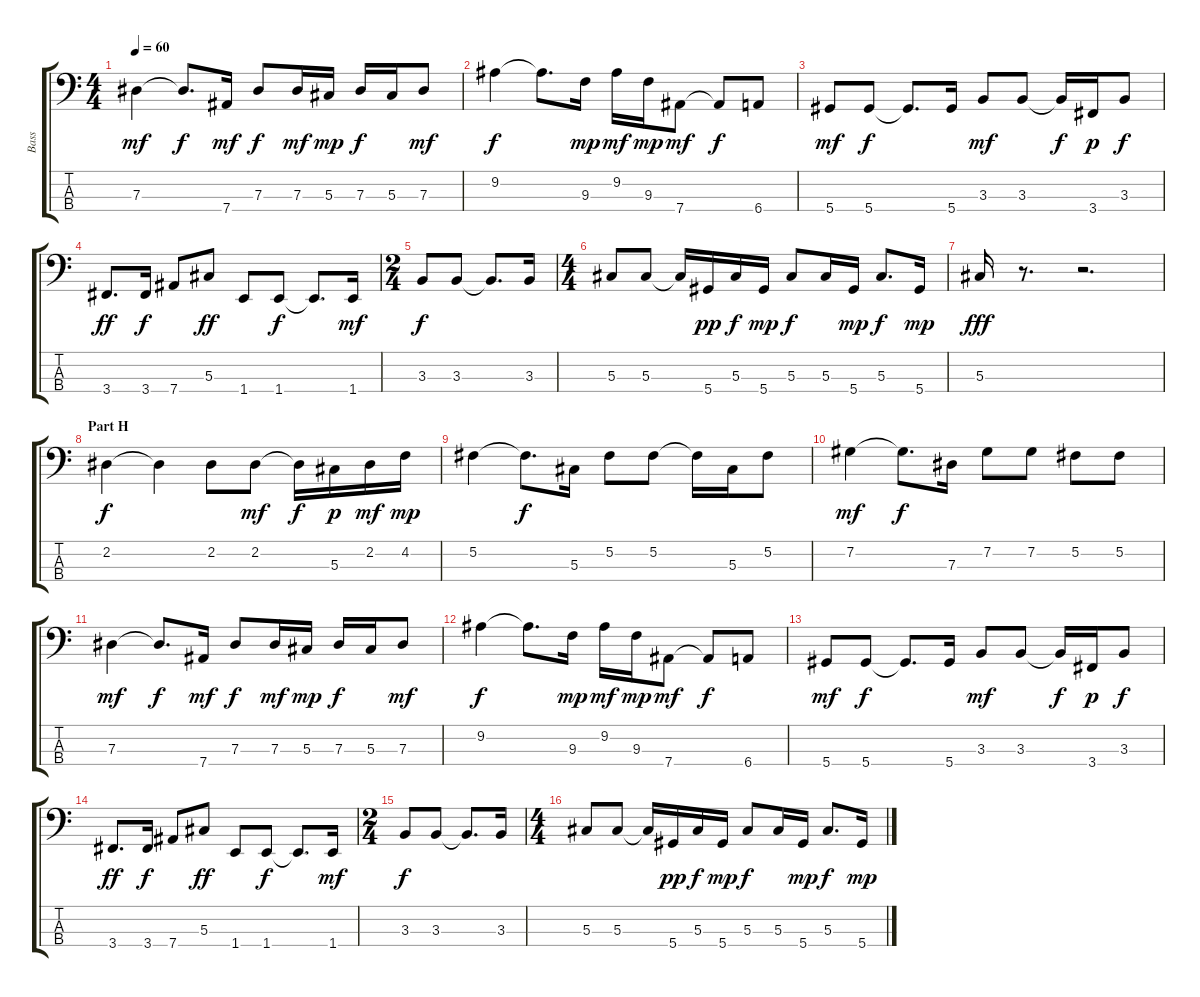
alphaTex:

\track ("Bass" "Bass") {instrument electricbassfinger}
\staff {score tabs}
\tuning (Gb2 Db2 Ab1 Eb1) {hide}
\ts (4 4)
\tempo 60
\clef f4
\ks c
7.3.4{dy mf} 7.3{t}.8{d dy f} 7.4.16{dy mf} 7.3.8{dy f} 7.3.16{dy mf} 5.3.16{dy mp} 7.3.16{dy f} 5.3.16 7.3.8{dy mf} |
9.2.4{dy f} 9.2{t}.8{d} 9.3.16{dy mp} 9.2.16{dy mf} 9.3.16{dy mp} 7.4.8{dy mf} 7.4{t}.8{dy f} 6.4.8 |
5.4.8{dy mf} 5.4.8{dy f} 5.4{t}.8{d} 5.4.16 3.3.8{dy mf} 3.3.8 3.3{t}.16{dy f} 3.4.16{dy p} 3.3.8{dy f} |
3.4.8{d dy ff volume 12} 3.4.16{dy f} 7.4.8 5.3.8{dy ff} 1.4.8 1.4.8{dy f} 1.4{t}.8{d} 1.4.16{dy mf} |
\ts (2 4)
3.3.8{dy f} 3.3.8 3.3{t}.8{d} 3.3.16 |
\ts (4 4)
5.3.8 5.3.8 5.3{t}.16 5.4.16{dy pp} 5.3.16{dy f} 5.4.16{dy mp} 5.3.8{dy f} 5.3.16 5.4.16{dy mp} 5.3.8{d dy f} 5.4.16{dy mp} |
5.3.16{dy fff} r.8{d} r.2{d} |
\section ("" "Part H")
2.2.4{dy f volume 11} 2.2{t}.4 2.2.8 2.2.8{dy mf} 2.2{t}.16{dy f} 5.3.16{dy p} 2.2.16{dy mf} 4.2.16{dy mp} |
5.2.4 5.2{t}.8{d dy f} 5.3.16 5.2.8 5.2.8 5.2{t}.16 5.3.16 5.2.8 |
7.2.4{dy mf} 7.2{t}.8{d dy f} 7.3.16 7.2.8 7.2.8 5.2.8 5.2.8 |
7.3.4{dy mf} 7.3{t}.8{d dy f} 7.4.16{dy mf} 7.3.8{dy f} 7.3.16{dy mf} 5.3.16{dy mp} 7.3.16{dy f} 5.3.16 7.3.8{dy mf} |
9.2.4{dy f} 9.2{t}.8{d} 9.3.16{dy mp} 9.2.16{dy mf} 9.3.16{dy mp} 7.4.8{dy mf} 7.4{t}.8{dy f} 6.4.8 |
5.4.8{dy mf} 5.4.8{dy f} 5.4{t}.8{d} 5.4.16 3.3.8{dy mf} 3.3.8 3.3{t}.16{dy f} 3.4.16{dy p} 3.3.8{dy f} |
3.4.8{d dy ff volume 12} 3.4.16{dy f} 7.4.8 5.3.8{dy ff} 1.4.8 1.4.8{dy f} 1.4{t}.8{d} 1.4.16{dy mf} |
\ts (2 4)
3.3.8{dy f} 3.3.8 3.3{t}.8{d} 3.3.16 |
\ts (4 4)
5.3.8 5.3.8 5.3{t}.16 5.4.16{dy pp} 5.3.16{dy f} 5.4.16{dy mp} 5.3.8{dy f} 5.3.16 5.4.16{dy mp} 5.3.8{d dy f} 5.4.16{dy mp}
